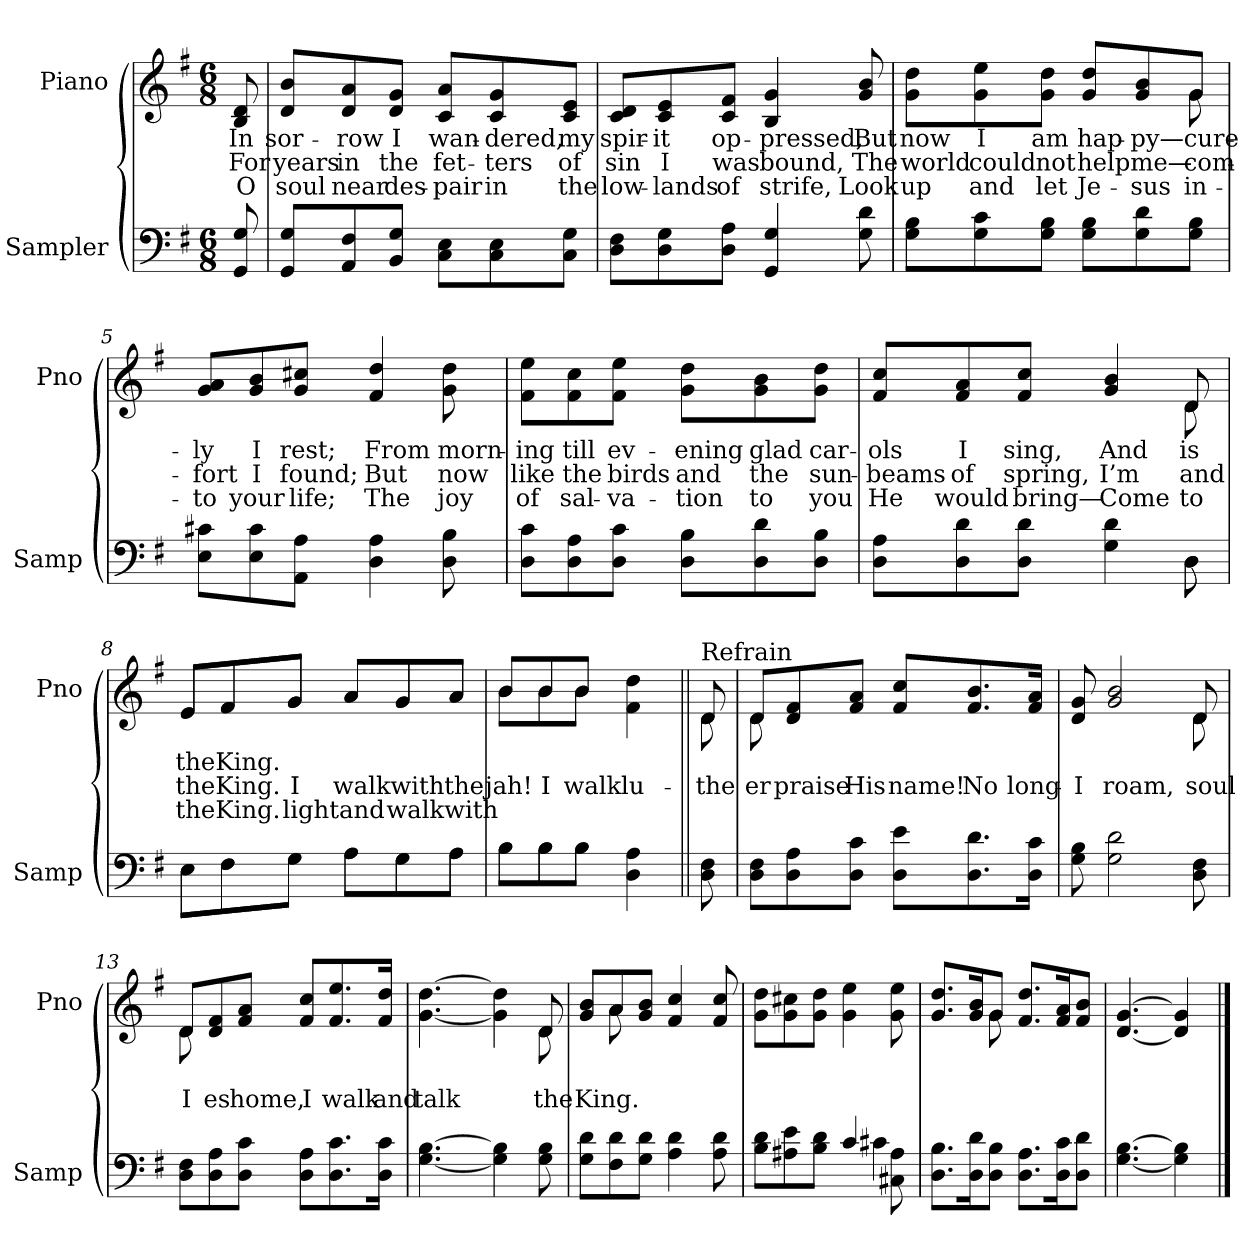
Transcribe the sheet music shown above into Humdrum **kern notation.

**kern	**kern	**text	**text	**text
*part2	*part1	*part1	*part1	*part1
*staff2	*staff1	*staff1	*staff1	*staff1
*I"Sampler	*I"Piano	*	*	*
*I'Samp	*I'Pno	*	*	*
*clefF4	*clefG2	*	*	*
*k[f#]	*k[f#]	*	*	*
*G:	*G:	*	*	*
*M6/8	*M6/8	*	*	*
=1	=1	=1	=1	=1
8GG 8G	8B 8d	In	For	O
=2	=2	=2	=2	=2
8GG/ 8G/L	8d/ 8b/L	sor-	years	soul
8AA/ 8F#/	8d/ 8a/	-row	in	near
8BB/ 8G/J	8d/ 8g/J	I	the	des-
8C\ 8E\L	8c/ 8a/L	wan-	fet-	-pair
8C\ 8E\	8c/ 8g/	-dered,	-ters	in
8C\ 8G\J	8c/ 8e/J	my	of	the
=3	=3	=3	=3	=3
8D\ 8F#\L	8c/ 8d/L	spir-	sin	low-
8D\ 8G\	8c/ 8e/	-it	I	-lands
8D\ 8A\J	8c/ 8f#/J	op-	was	of
4GG 4G	4B 4g	-pressed,	bound,	strife,
8G 8d	8g 8b	But	The	Look
=4	=4	=4	=4	=4
*	*^	*	*	*
8G\ 8B\L	8g\ 8dd\L	8ryy	now	world	up
*	*v	*v	*	*	*
8G\ 8c\	8g\ 8ee\	I	could	and
8G\ 8B\J	8g\ 8dd\J	am	not	let
8G\ 8B\L	8g/ 8dd/L	hap-	help	Je-
8G\ 8d\	8g/ 8b/	-py—	me—	-sus
*	*^	*	*	*
8G\ 8B\J	8g/J	8g	-cure-	com-	in-
*	*v	*v	*	*	*
=5	=5	=5	=5	=5
8E\ 8c#X\L	8g/ 8a/L	-ly	-fort	-to
8E\ 8c#\	8g/ 8b/	I	I	your
8AA\ 8A\J	8g/ 8cc#X/J	rest;	found;	life;
4D 4A	4f# 4dd	From	But	The
8D 8B	8g 8dd	morn-	now	joy
=6	=6	=6	=6	=6
8D\ 8c\L	8f#\ 8ee\L	-ing	like	of
8D\ 8A\	8f#\ 8cc\	till	the	sal-
8D\ 8c\J	8f#\ 8ee\J	ev-	birds	-va-
8D\ 8B\L	8g\ 8dd\L	-ening	and	-tion
8D\ 8d\	8g\ 8b\	glad	the	to
8D\ 8B\J	8g\ 8dd\J	car-	sun-	you
=7	=7	=7	=7	=7
*^	*^	*	*	*
8D\ 8A\L	8ryy	8f#/ 8cc/L	8ryy	-ols	-beams	He
*v	*v	*	*	*	*	*
*	*v	*v	*	*	*
8D\ 8d\	8f#/ 8a/	I	of	would
8D\ 8d\J	8f#/ 8cc/J	sing,	spring,	bring—
4G 4d	4g 4b	And	I’m	Come
*^	*^	*	*	*
8D\	8D	8d/	8d	is	and	-to
=8	=8	=8	=8	=8	=8	=8
8E\L	8E\L	8e/L	8e/L	the	the	the
8F#\	8F#\	8f#/	8f#/	King.	King.	King.
8G\J	8G\J	8g/J	8g/J	.	I	-light
8A\L	8A\L	8a/L	8a/L	.	walk	and
8G\	8G\	8g/	8g/	.	with	walk
8A\J	8A\J	8a/J	8a/J	.	the	with
=9	=9	=9	=9	=9	=9	=9
8B\L	8B\L	8b/L	8b\L	.	-jah!	.
8B\	8B\	8b/	8b\	.	I	.
8B\J	8B\J	8b/J	8b\J	.	walk	.
4D 4A	4ryy	4f#\ 4dd\	4ryy	.	-lu-	.
=10||	=10||	=10||	=10||	=10||	=10||	=10||
!	!	!LO:TX:t=Refrain	!	!	!	!
*v	*v	*	*	*	*	*
8D 8F#	8d/	8d	.	the	.
=11	=11	=11	=11	=11	=11
8D\ 8F#\L	8d/L	8d	.	-er	.
8D\ 8A\	8d/ 8f#/	2ryy	.	praise	.
8D\ 8c\J	8f#/ 8a/J	.	.	His	.
8D\ 8e\L	8f#/ 8cc/L	.	.	name!	.
8.D\ 8.d\	8.f#/ 8.b/	.	.	No	.
.	.	8ryy	.	.	.
16D\ 16c\Jk	16f#/ 16a/Jk	.	.	long-	.
=12	=12	=12	=12	=12	=12
8G 8B	8d 8g	8ryy	.	I	.
*	*v	*v	*	*	*
2G 2d	2g 2b	.	roam,	.
*	*^	*	*	*
8D 8F#	8d/	8d	.	soul	.
=13	=13	=13	=13	=13	=13
8D\ 8F#\L	8d/L	8d	.	I	.
8D\ 8A\	8d/ 8f#/	2ryy	.	-es	.
8D\ 8c\J	8f#/ 8a/J	.	.	home,	.
8D\ 8A\L	8f#/ 8cc/L	.	.	I	.
8.D\ 8.c\	8.f#/ 8.ee/	.	.	walk	.
.	.	8ryy	.	.	.
16D\ 16c\Jk	16f#/ 16dd/Jk	.	.	and	.
=14	=14	=14	=14	=14	=14
[4.G [4.B	[4.g [4.dd	8ryy	.	talk	.
*	*v	*v	*	*	*
4G] 4B]	4g] 4dd]	.	.	.
*	*^	*	*	*
8G 8B	8d/	8d	.	the	.
=15	=15	=15	=15	=15	=15
8G\ 8d\L	8g/ 8b/L	8ryy	.	King.	.
8F#\ 8d\	8a/	8a	.	.	.
8G\ 8d\J	8g/ 8b/J	2ryy	.	.	.
4A 4d	4f# 4cc	.	.	.	.
8A 8d	8f# 8cc	.	.	.	.
*	*v	*v	*	*	*
=16	=16	=16	=16	=16
*^	*	*	*	*
8B\ 8d\L	4.ryy	8g\ 8dd\L	.	.	.
8A#X\ 8e\	.	8g\ 8cc#X\	.	.	.
8B\ 8d\J	.	8g\ 8dd\J	.	.	.
4c/	4c#	4g 4ee	.	.	.
8C#X 8A#	8ryy	8g 8ee	.	.	.
*v	*v	*	*	*	*
=17	=17	=17	=17	=17
*	*^	*	*	*
8.D\ 8.B\L	8.g/ 8.dd/L	4ryy	.	.	.
16D\ 16d\K	16g/ 16b/K	.	.	.	.
8D\ 8B\J	8g/J	8g	.	.	.
8.D\ 8.A\L	8.f#/ 8.dd/L	4.ryy	.	.	.
16D\ 16c\K	16f#/ 16a/K	.	.	.	.
8D\ 8d\J	8f#/ 8b/J	.	.	.	.
*	*v	*v	*	*	*
=18	=18	=18	=18	=18
[4.G [4.B	[4.d [4.g	.	.	.
4G] 4B]	4d] 4g]	.	.	.
==	==	==	==	==
*-	*-	*-	*-	*-
